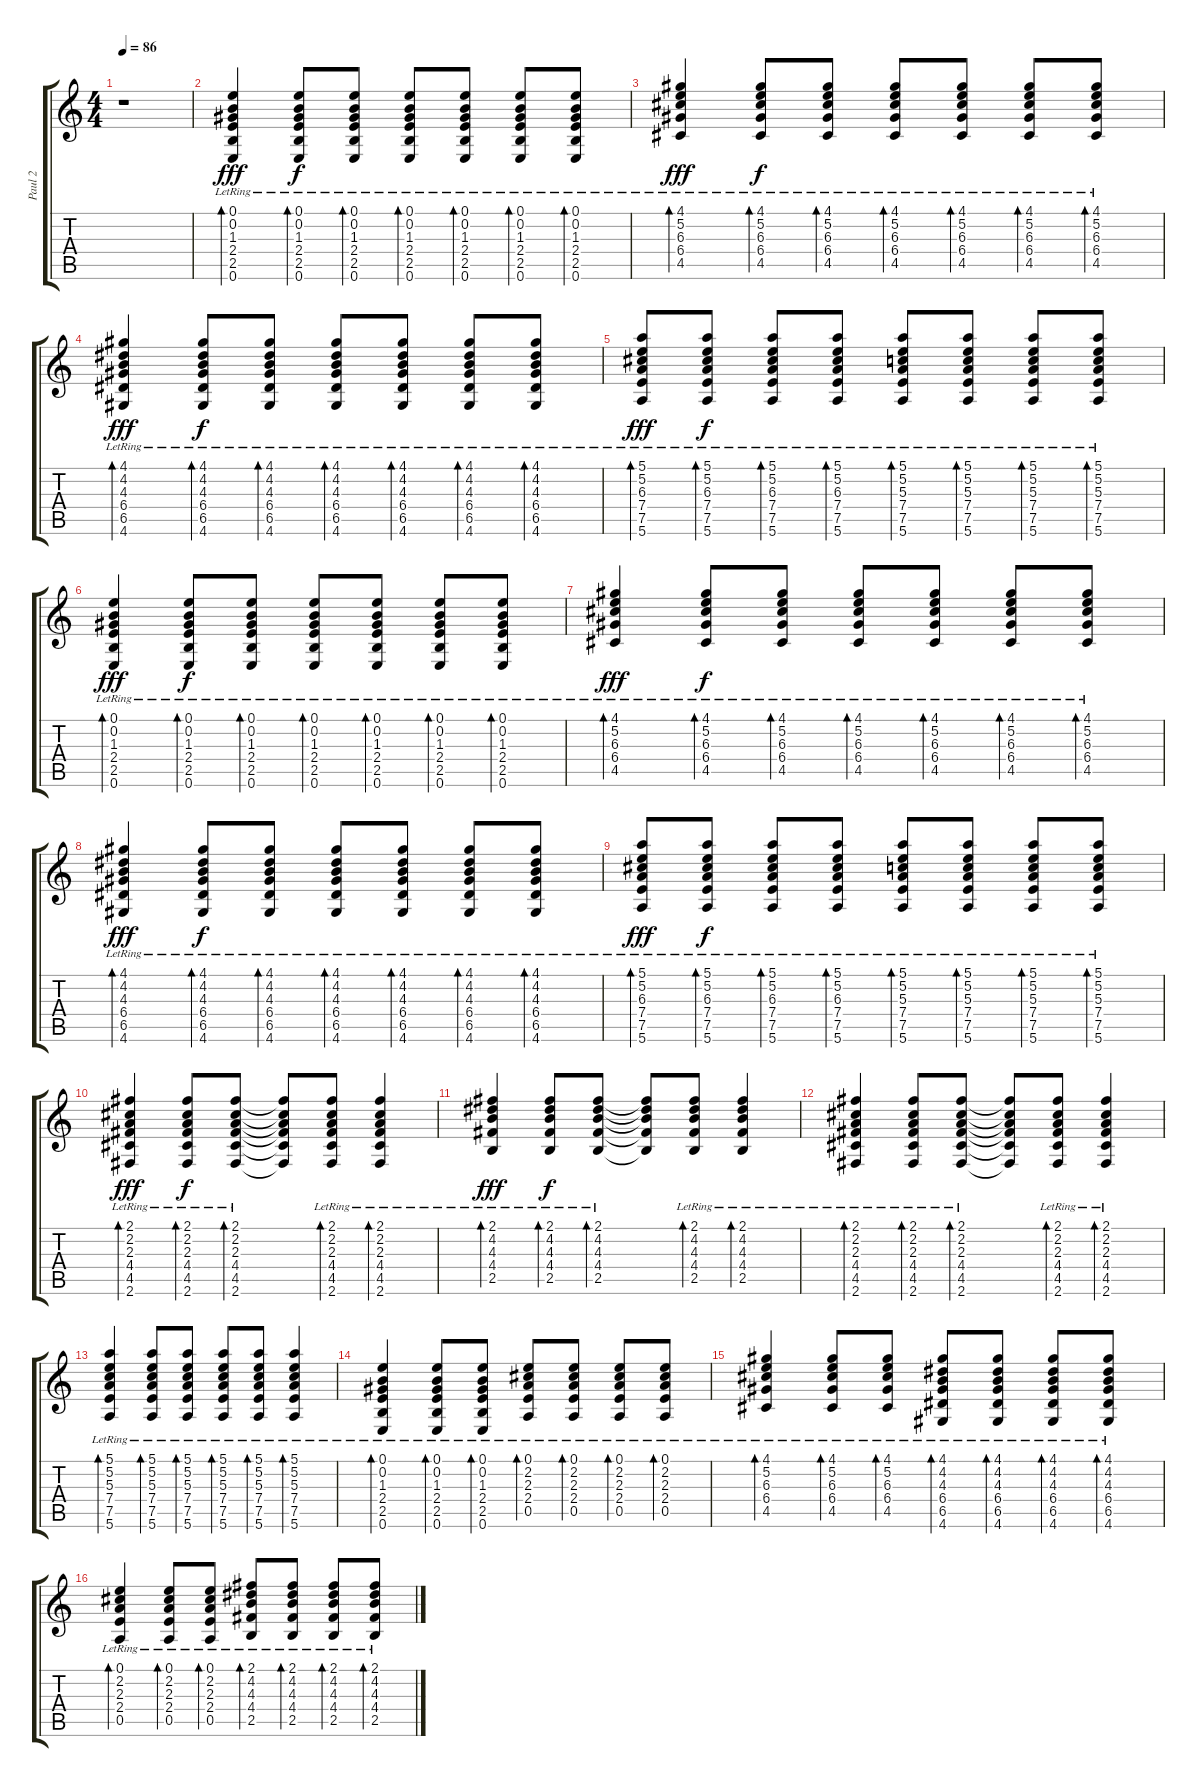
\track ("Paul 2" "Paul 2") {instrument acousticguitarsteel}
\staff {score tabs}
\tuning (E4 B3 G3 D3 A2 E2) {hide}
\ts (4 4)
\tempo 86
\clef g2
\ks c
r.1{dy fff instrument acousticguitarsteel} |
(0.1{lr} 0.2{lr} 1.3{lr} 2.4{lr} 2.5{lr} 0.6{lr}).4{bd 120} (0.1{lr} 0.2{lr} 1.3{lr} 2.4{lr} 2.5{lr} 0.6{lr}).8{bd 60 dy f} (0.1{lr} 0.2{lr} 1.3{lr} 2.4{lr} 2.5{lr} 0.6{lr}).8{bd 60} (0.1{lr} 0.2{lr} 1.3{lr} 2.4{lr} 2.5{lr} 0.6{lr}).8{bd 60} (0.1{lr} 0.2{lr} 1.3{lr} 2.4{lr} 2.5{lr} 0.6{lr}).8{bd 60} (0.1{lr} 0.2{lr} 1.3{lr} 2.4{lr} 2.5{lr} 0.6{lr}).8{bd 60} (0.1{lr} 0.2{lr} 1.3{lr} 2.4{lr} 2.5{lr} 0.6{lr}).8{bd 60} |
(4.1{lr} 5.2{lr} 6.3{lr} 6.4{lr} 4.5{lr}).4{bd 120 dy fff} (4.1{lr} 5.2{lr} 6.3{lr} 6.4{lr} 4.5{lr}).8{bd 60 dy f} (4.1{lr} 5.2{lr} 6.3{lr} 6.4{lr} 4.5{lr}).8{bd 60} (4.1{lr} 5.2{lr} 6.3{lr} 6.4{lr} 4.5{lr}).8{bd 60} (4.1{lr} 5.2{lr} 6.3{lr} 6.4{lr} 4.5{lr}).8{bd 60} (4.1{lr} 5.2{lr} 6.3{lr} 6.4{lr} 4.5{lr}).8{bd 60} (4.1{lr} 5.2{lr} 6.3{lr} 6.4{lr} 4.5{lr}).8{bd 60} |
(4.1{lr} 4.2{lr} 4.3{lr} 6.4{lr} 6.5{lr} 4.6{lr}).4{bd 120 dy fff} (4.1{lr} 4.2{lr} 4.3{lr} 6.4{lr} 6.5{lr} 4.6{lr}).8{bd 60 dy f} (4.1{lr} 4.2{lr} 4.3{lr} 6.4{lr} 6.5{lr} 4.6{lr}).8{bd 60} (4.1{lr} 4.2{lr} 4.3{lr} 6.4{lr} 6.5{lr} 4.6{lr}).8{bd 60} (4.1{lr} 4.2{lr} 4.3{lr} 6.4{lr} 6.5{lr} 4.6{lr}).8{bd 60} (4.1{lr} 4.2{lr} 4.3{lr} 6.4{lr} 6.5{lr} 4.6{lr}).8{bd 60} (4.1{lr} 4.2{lr} 4.3{lr} 6.4{lr} 6.5{lr} 4.6{lr}).8{bd 60} |
(5.1{lr} 5.2{lr} 6.3{lr} 7.4{lr} 7.5{lr} 5.6{lr}).8{bd 60 dy fff} (5.1{lr} 5.2{lr} 6.3{lr} 7.4{lr} 7.5{lr} 5.6{lr}).8{bd 60 dy f} (5.1{lr} 5.2{lr} 6.3{lr} 7.4{lr} 7.5{lr} 5.6{lr}).8{bd 60} (5.1{lr} 5.2{lr} 6.3{lr} 7.4{lr} 7.5{lr} 5.6{lr}).8{bd 60} (5.1{lr} 5.2{lr} 5.3{lr} 7.4{lr} 7.5{lr} 5.6{lr}).8{bd 60} (5.1{lr} 5.2{lr} 5.3{lr} 7.4{lr} 7.5{lr} 5.6{lr}).8{bd 60} (5.1{lr} 5.2{lr} 5.3{lr} 7.4{lr} 7.5{lr} 5.6{lr}).8{bd 60} (5.1{lr} 5.2{lr} 5.3{lr} 7.4{lr} 7.5{lr} 5.6{lr}).8{bd 60} |
(0.1{lr} 0.2{lr} 1.3{lr} 2.4{lr} 2.5{lr} 0.6{lr}).4{bd 120 dy fff} (0.1{lr} 0.2{lr} 1.3{lr} 2.4{lr} 2.5{lr} 0.6{lr}).8{bd 60 dy f} (0.1{lr} 0.2{lr} 1.3{lr} 2.4{lr} 2.5{lr} 0.6{lr}).8{bd 60} (0.1{lr} 0.2{lr} 1.3{lr} 2.4{lr} 2.5{lr} 0.6{lr}).8{bd 60} (0.1{lr} 0.2{lr} 1.3{lr} 2.4{lr} 2.5{lr} 0.6{lr}).8{bd 60} (0.1{lr} 0.2{lr} 1.3{lr} 2.4{lr} 2.5{lr} 0.6{lr}).8{bd 60} (0.1{lr} 0.2{lr} 1.3{lr} 2.4{lr} 2.5{lr} 0.6{lr}).8{bd 60} |
(4.1{lr} 5.2{lr} 6.3{lr} 6.4{lr} 4.5{lr}).4{bd 120 dy fff} (4.1{lr} 5.2{lr} 6.3{lr} 6.4{lr} 4.5{lr}).8{bd 60 dy f} (4.1{lr} 5.2{lr} 6.3{lr} 6.4{lr} 4.5{lr}).8{bd 60} (4.1{lr} 5.2{lr} 6.3{lr} 6.4{lr} 4.5{lr}).8{bd 60} (4.1{lr} 5.2{lr} 6.3{lr} 6.4{lr} 4.5{lr}).8{bd 60} (4.1{lr} 5.2{lr} 6.3{lr} 6.4{lr} 4.5{lr}).8{bd 60} (4.1{lr} 5.2{lr} 6.3{lr} 6.4{lr} 4.5{lr}).8{bd 60} |
(4.1{lr} 4.2{lr} 4.3{lr} 6.4{lr} 6.5{lr} 4.6{lr}).4{bd 120 dy fff} (4.1{lr} 4.2{lr} 4.3{lr} 6.4{lr} 6.5{lr} 4.6{lr}).8{bd 60 dy f} (4.1{lr} 4.2{lr} 4.3{lr} 6.4{lr} 6.5{lr} 4.6{lr}).8{bd 60} (4.1{lr} 4.2{lr} 4.3{lr} 6.4{lr} 6.5{lr} 4.6{lr}).8{bd 60} (4.1{lr} 4.2{lr} 4.3{lr} 6.4{lr} 6.5{lr} 4.6{lr}).8{bd 60} (4.1{lr} 4.2{lr} 4.3{lr} 6.4{lr} 6.5{lr} 4.6{lr}).8{bd 60} (4.1{lr} 4.2{lr} 4.3{lr} 6.4{lr} 6.5{lr} 4.6{lr}).8{bd 60} |
(5.1{lr} 5.2{lr} 6.3{lr} 7.4{lr} 7.5{lr} 5.6{lr}).8{bd 60 dy fff} (5.1{lr} 5.2{lr} 6.3{lr} 7.4{lr} 7.5{lr} 5.6{lr}).8{bd 60 dy f} (5.1{lr} 5.2{lr} 6.3{lr} 7.4{lr} 7.5{lr} 5.6{lr}).8{bd 60} (5.1{lr} 5.2{lr} 6.3{lr} 7.4{lr} 7.5{lr} 5.6{lr}).8{bd 60} (5.1{lr} 5.2{lr} 5.3{lr} 7.4{lr} 7.5{lr} 5.6{lr}).8{bd 60} (5.1{lr} 5.2{lr} 5.3{lr} 7.4{lr} 7.5{lr} 5.6{lr}).8{bd 60} (5.1{lr} 5.2{lr} 5.3{lr} 7.4{lr} 7.5{lr} 5.6{lr}).8{bd 60} (5.1{lr} 5.2{lr} 5.3{lr} 7.4{lr} 7.5{lr} 5.6{lr}).8{bd 60} |
(2.1{lr} 2.2{lr} 2.3{lr} 4.4{lr} 4.5{lr} 2.6{lr}).4{bd 120 dy fff} (2.1{lr} 2.2{lr} 2.3{lr} 4.4{lr} 4.5{lr} 2.6{lr}).8{bd 60 dy f} (2.1{lr} 2.2{lr} 2.3{lr} 4.4{lr} 4.5{lr} 2.6{lr}).8{bd 60} (2.1{t} 2.2{t} 2.3{t} 4.4{t} 4.5{t} 2.6{t}).8 (2.1{lr} 2.2{lr} 2.3{lr} 4.4{lr} 4.5{lr} 2.6{lr}).8{bd 60} (2.1{lr} 2.2{lr} 2.3{lr} 4.4{lr} 4.5{lr} 2.6{lr}).4{bd 60} |
(2.1{lr} 4.2{lr} 4.3{lr} 4.4{lr} 2.5{lr}).4{bd 120 dy fff} (2.1{lr} 4.2{lr} 4.3{lr} 4.4{lr} 2.5{lr}).8{bd 60 dy f} (2.1{lr} 4.2{lr} 4.3{lr} 4.4{lr} 2.5{lr}).8{bd 60} (2.1{t} 4.2{t} 4.3{t} 4.4{t} 2.5{t}).8 (2.1{lr} 4.2{lr} 4.3{lr} 4.4{lr} 2.5{lr}).8{bd 60} (2.1{lr} 4.2{lr} 4.3{lr} 4.4{lr} 2.5{lr}).4{bd 60} |
(2.1{lr} 2.2{lr} 2.3{lr} 4.4{lr} 4.5{lr} 2.6{lr}).4{bd 120} (2.1{lr} 2.2{lr} 2.3{lr} 4.4{lr} 4.5{lr} 2.6{lr}).8{bd 60} (2.1{lr} 2.2{lr} 2.3{lr} 4.4{lr} 4.5{lr} 2.6{lr}).8{bd 60} (2.1{t} 2.2{t} 2.3{t} 4.4{t} 4.5{t} 2.6{t}).8 (2.1{lr} 2.2{lr} 2.3{lr} 4.4{lr} 4.5{lr} 2.6{lr}).8{bd 60} (2.1{lr} 2.2{lr} 2.3{lr} 4.4{lr} 4.5{lr} 2.6{lr}).4{bd 60} |
(5.1{lr} 5.2{lr} 5.3{lr} 7.4{lr} 7.5{lr} 5.6{lr}).4{bd 120} (5.1{lr} 5.2{lr} 5.3{lr} 7.4{lr} 7.5{lr} 5.6{lr}).8{bd 60} (5.1{lr} 5.2{lr} 5.3{lr} 7.4{lr} 7.5{lr} 5.6{lr}).8{bd 60} (5.1{lr} 5.2{lr} 5.3{lr} 7.4{lr} 7.5{lr} 5.6{lr}).8{bd 60} (5.1{lr} 5.2{lr} 5.3{lr} 7.4{lr} 7.5{lr} 5.6{lr}).8{bd 60} (5.1{lr} 5.2{lr} 5.3{lr} 7.4{lr} 7.5{lr} 5.6{lr}).4{bd 60} |
(0.1{lr} 0.2{lr} 1.3{lr} 2.4{lr} 2.5{lr} 0.6{lr}).4{bd 60} (0.1{lr} 0.2{lr} 1.3{lr} 2.4{lr} 2.5{lr} 0.6{lr}).8{bd 60} (0.1{lr} 0.2{lr} 1.3{lr} 2.4{lr} 2.5{lr} 0.6{lr}).8{bd 60} (0.1{lr} 2.2{lr} 2.3{lr} 2.4{lr} 0.5{lr}).8{bd 60} (0.1{lr} 2.2{lr} 2.3{lr} 2.4{lr} 0.5{lr}).8{bd 60} (0.1{lr} 2.2{lr} 2.3{lr} 2.4{lr} 0.5{lr}).8{bd 60} (0.1{lr} 2.2{lr} 2.3{lr} 2.4{lr} 0.5{lr}).8{bd 60} |
(4.1{lr} 5.2{lr} 6.3{lr} 6.4{lr} 4.5{lr}).4{bd 60} (4.1{lr} 5.2{lr} 6.3{lr} 6.4{lr} 4.5{lr}).8{bd 60} (4.1{lr} 5.2{lr} 6.3{lr} 6.4{lr} 4.5{lr}).8{bd 60} (4.1{lr} 4.2{lr} 4.3{lr} 6.4{lr} 6.5{lr} 4.6{lr}).8{bd 60} (4.1{lr} 4.2{lr} 4.3{lr} 6.4{lr} 6.5{lr} 4.6{lr}).8{bd 60} (4.1{lr} 4.2{lr} 4.3{lr} 6.4{lr} 6.5{lr} 4.6{lr}).8{bd 60} (4.1{lr} 4.2{lr} 4.3{lr} 6.4{lr} 6.5{lr} 4.6{lr}).8{bd 60} |
(0.1{lr} 2.2{lr} 2.3{lr} 2.4{lr} 0.5{lr}).4{bd 60} (0.1{lr} 2.2{lr} 2.3{lr} 2.4{lr} 0.5{lr}).8{bd 60} (0.1{lr} 2.2{lr} 2.3{lr} 2.4{lr} 0.5{lr}).8{bd 60} (2.1{lr} 4.2{lr} 4.3{lr} 4.4{lr} 2.5{lr}).8{bd 60} (2.1{lr} 4.2{lr} 4.3{lr} 4.4{lr} 2.5{lr}).8{bd 60} (2.1{lr} 4.2{lr} 4.3{lr} 4.4{lr} 2.5{lr}).8{bd 60} (2.1{lr} 4.2{lr} 4.3{lr} 4.4{lr} 2.5{lr}).8{bd 60}
